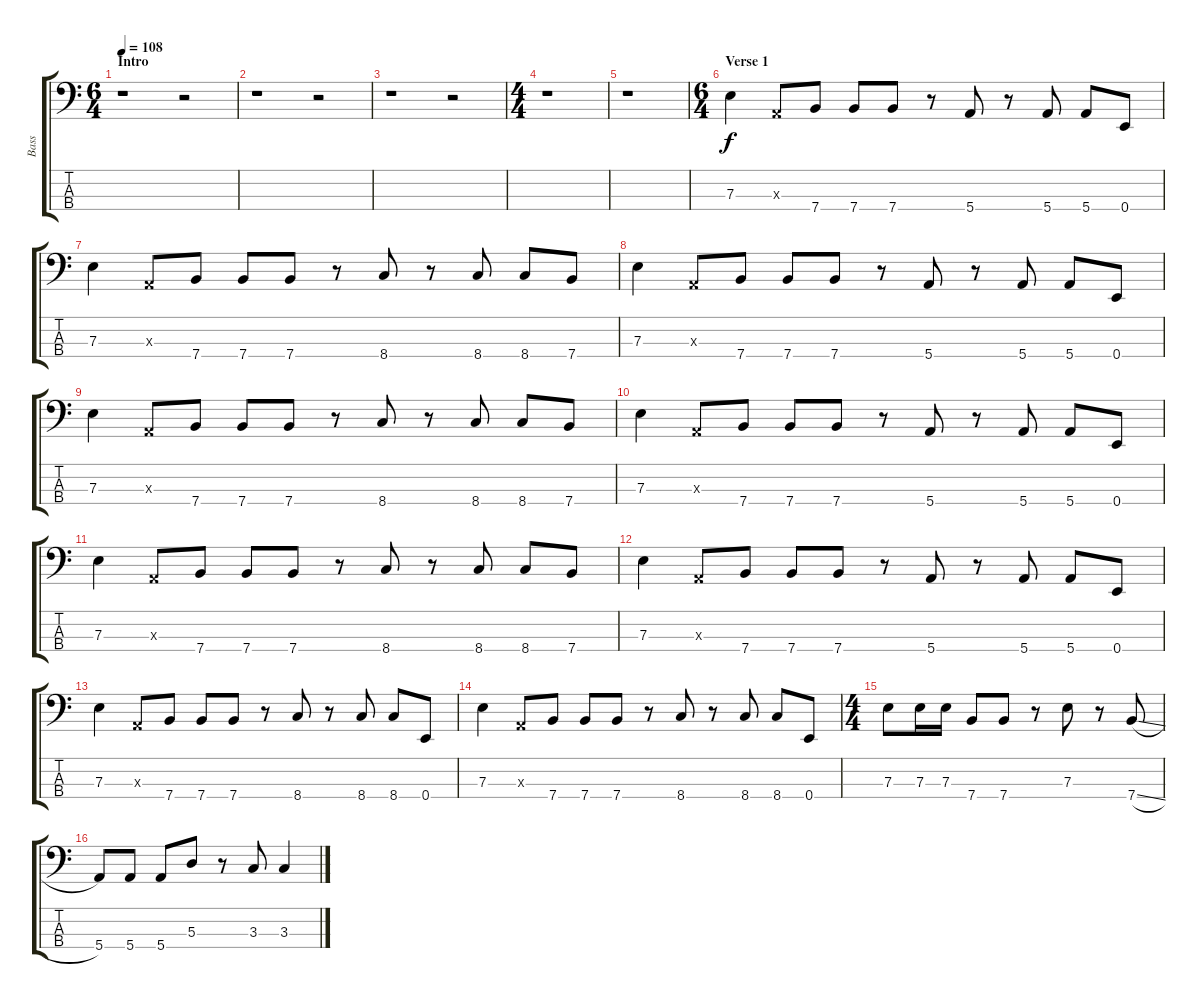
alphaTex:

\track ("Bass" "Bass") {instrument electricbassfinger}
\staff {score tabs}
\tuning (G2 D2 A1 E1) {hide}
\ts (6 4)
\section ("" "Intro")
\tempo 108
\clef f4
\ks c
r.1{dy f instrument electricbassfinger} r.2 |
r.1 r.2 |
r.1 r.2 |
\ts (4 4)
r.1 |
r.1 |
\ts (6 4)
\section ("" "Verse 1")
7.3.4 0.3{x}.8 7.4.8 7.4.8 7.4.8 r.8 5.4.8 r.8 5.4.8 5.4.8 0.4.8 |
7.3.4 0.3{x}.8 7.4.8 7.4.8 7.4.8 r.8 8.4.8 r.8 8.4.8 8.4.8 7.4.8 |
7.3.4 0.3{x}.8 7.4.8 7.4.8 7.4.8 r.8 5.4.8 r.8 5.4.8 5.4.8 0.4.8 |
7.3.4 0.3{x}.8 7.4.8 7.4.8 7.4.8 r.8 8.4.8 r.8 8.4.8 8.4.8 7.4.8 |
7.3.4 0.3{x}.8 7.4.8 7.4.8 7.4.8 r.8 5.4.8 r.8 5.4.8 5.4.8 0.4.8 |
7.3.4 0.3{x}.8 7.4.8 7.4.8 7.4.8 r.8 8.4.8 r.8 8.4.8 8.4.8 7.4.8 |
7.3.4 0.3{x}.8 7.4.8 7.4.8 7.4.8 r.8 5.4.8 r.8 5.4.8 5.4.8 0.4.8 |
7.3.4 0.3{x}.8 7.4.8 7.4.8 7.4.8 r.8 8.4.8 r.8 8.4.8 8.4.8 0.4.8 |
7.3.4 0.3{x}.8 7.4.8 7.4.8 7.4.8 r.8 8.4.8 r.8 8.4.8 8.4.8 0.4.8 |
\ts (4 4)
7.3.8 7.3.16 7.3.16 7.4.8 7.4.8 r.8 7.3.8 r.8 7.4{sl}.8 |
5.4.8 5.4.8 5.4.8 5.3.8 r.8 3.3.8 3.3.4
